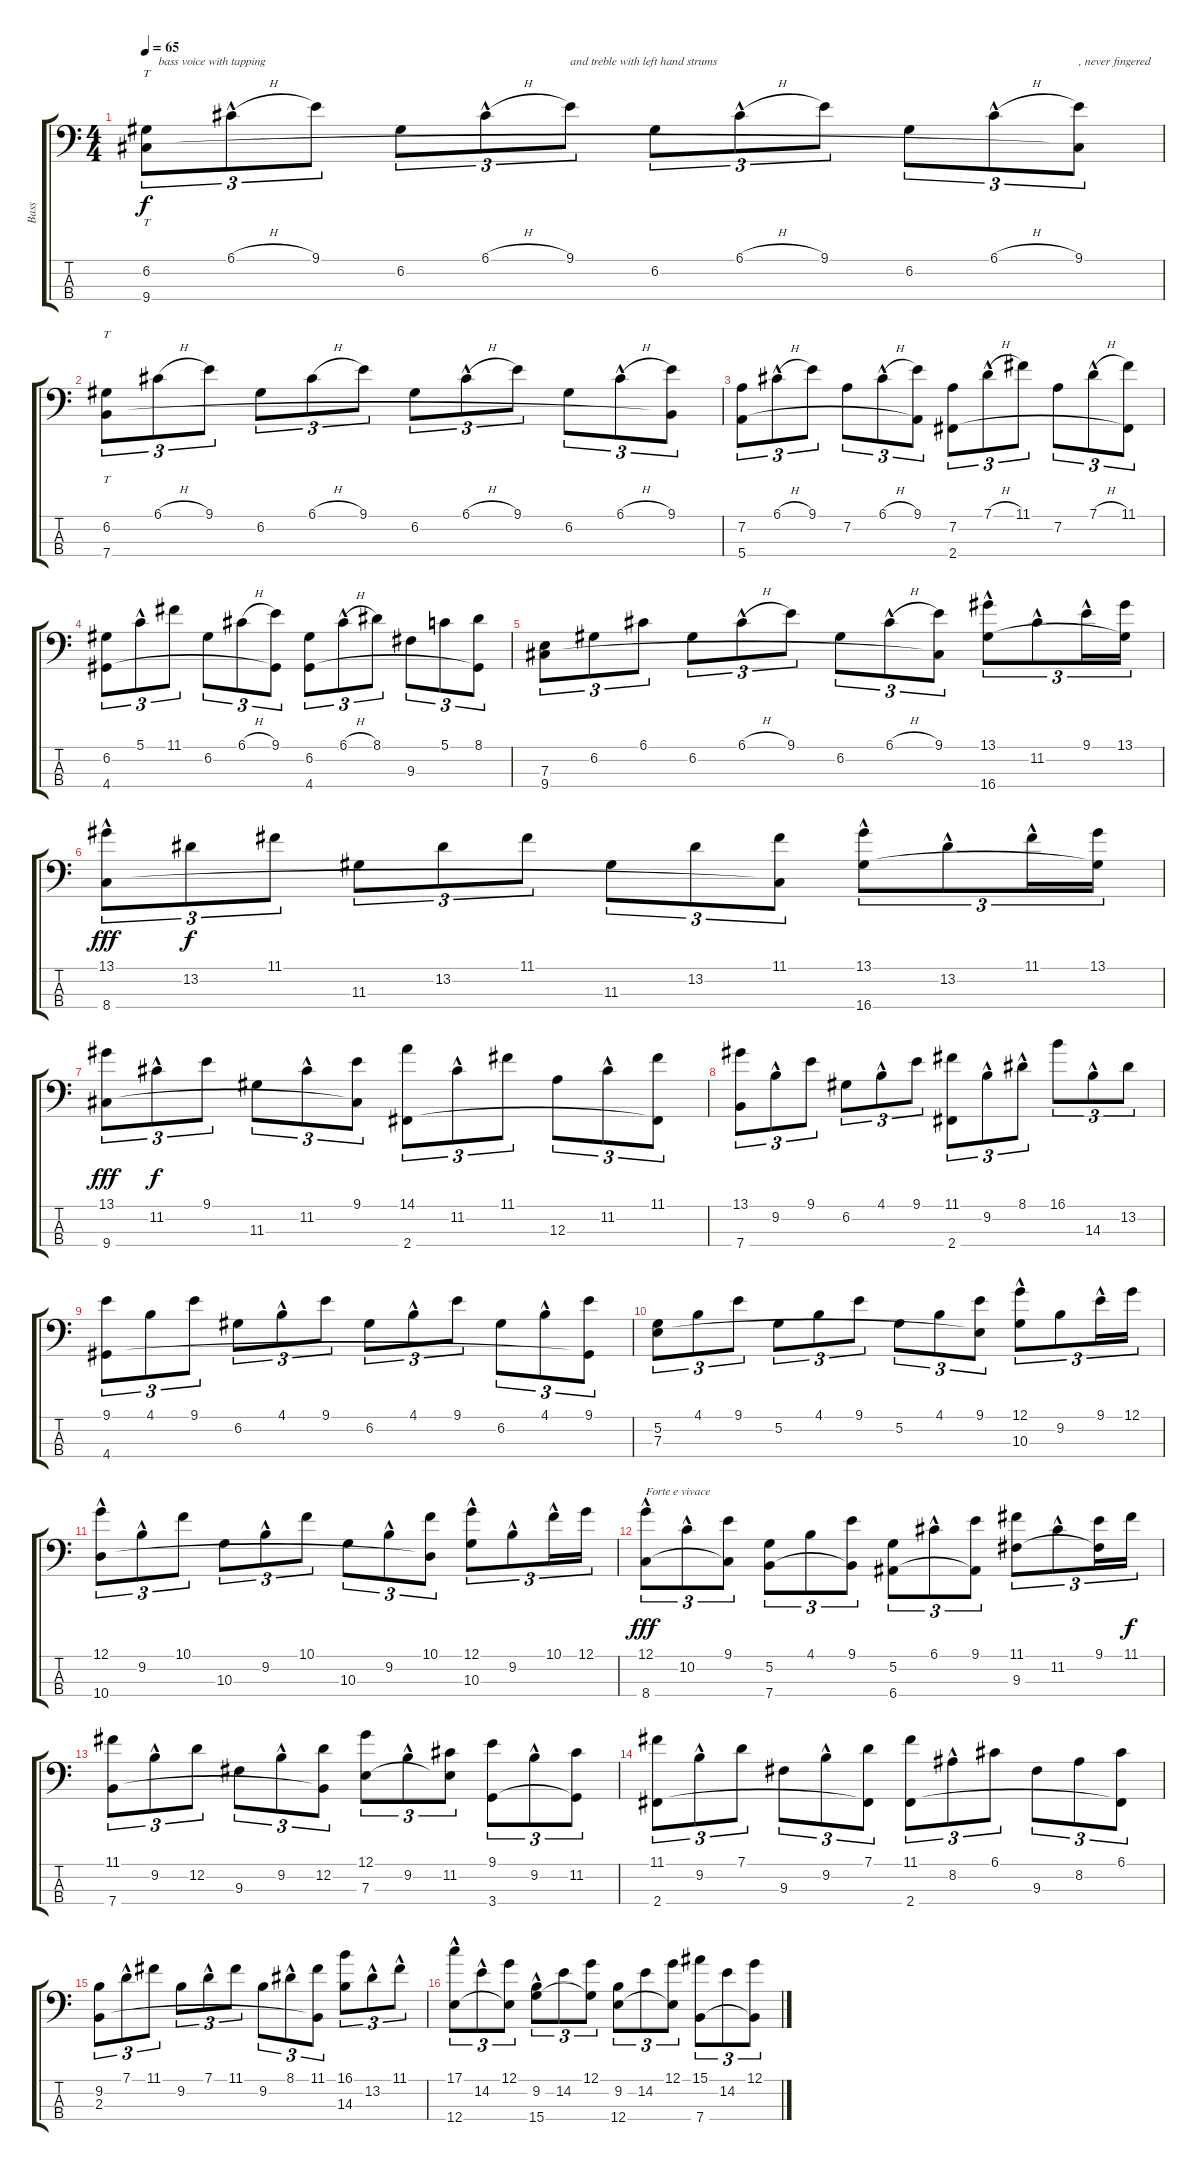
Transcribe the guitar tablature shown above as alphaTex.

\track ("Bass" "Bass") {instrument electricbassfinger}
\staff {score tabs}
\tuning (G2 D2 A1 E1) {hide}
\ts (4 4)
\tempo 65
\clef f4
\ks c
(6.2 9.4).8{tt tu (3 2) txt "    bass voice with tapping" dy f instrument electricbassfinger} 6.1{h hac}.8{tu (3 2)} 9.1.8{tu (3 2)} 6.2.8{tu (3 2)} 6.1{h hac}.8{tu (3 2)} 9.1.8{tu (3 2) txt "and treble with left hand strums"} 6.2.8{tu (3 2)} 6.1{h hac}.8{tu (3 2)} 9.1.8{tu (3 2)} 6.2.8{tu (3 2)} 6.1{h hac}.8{tu (3 2)} (9.1 9.4{t}).8{tu (3 2) txt ", never fingered"} |
(6.2 7.4).8{tt tu (3 2)} 6.1{h}.8{tu (3 2)} 9.1.8{tu (3 2)} 6.2.8{tu (3 2)} 6.1{h}.8{tu (3 2)} 9.1.8{tu (3 2)} 6.2.8{tu (3 2)} 6.1{h hac}.8{tu (3 2)} 9.1.8{tu (3 2)} 6.2.8{tu (3 2)} 6.1{h hac}.8{tu (3 2)} (9.1 7.4{t}).8{tu (3 2)} |
(7.2 5.4).8{tu (3 2)} 6.1{h hac}.8{tu (3 2)} 9.1.8{tu (3 2)} 7.2.8{tu (3 2)} 6.1{h hac}.8{tu (3 2)} (9.1 5.4{t}).8{tu (3 2)} (7.2 2.4).8{tu (3 2)} 7.1{h hac}.8{tu (3 2)} 11.1.8{tu (3 2)} 7.2.8{tu (3 2)} 7.1{h hac}.8{tu (3 2)} (11.1 2.4{t}).8{tu (3 2)} |
(6.2 4.4).8{tu (3 2)} 5.1{hac}.8{tu (3 2)} 11.1.8{tu (3 2)} 6.2.8{tu (3 2)} 6.1{h}.8{tu (3 2)} (9.1 4.4{t}).8{tu (3 2)} (6.2 4.4).8{tu (3 2)} 6.1{h hac}.8{tu (3 2)} 8.1.8{tu (3 2)} 9.3.8{tu (3 2)} 5.1.8{tu (3 2)} (8.1 4.4{t}).8{tu (3 2)} |
(7.3 9.4).8{tu (3 2)} 6.2.8{tu (3 2)} 6.1.8{tu (3 2)} 6.2.8{tu (3 2)} 6.1{h hac}.8{tu (3 2)} 9.1.8{tu (3 2)} 6.2.8{tu (3 2)} 6.1{h hac}.8{tu (3 2)} (9.1 9.4{t}).8{tu (3 2)} (13.1{hac} 16.4).8{tu (3 2)} 11.2{hac}.8{tu (3 2)} 9.1{hac}.16{tu (3 2)} (13.1 16.4{t}).16{tu (3 2)} |
(13.1{hac} 8.4).8{tu (3 2) dy fff} 13.2.8{tu (3 2) dy f} 11.1.8{tu (3 2)} 11.3.8{tu (3 2)} 13.2.8{tu (3 2)} 11.1.8{tu (3 2)} 11.3.8{tu (3 2)} 13.2.8{tu (3 2)} (11.1 8.4{t}).8{tu (3 2)} (13.1{hac} 16.4).8{tu (3 2)} 13.2{hac}.8{tu (3 2)} 11.1{hac}.16{tu (3 2)} (13.1 16.4{t}).16{tu (3 2)} |
(13.1 9.4).8{tu (3 2) dy fff} 11.2{hac}.8{tu (3 2) dy f} 9.1.8{tu (3 2)} 11.3.8{tu (3 2)} 11.2{hac}.8{tu (3 2)} (9.1 9.4{t}).8{tu (3 2)} (14.1 2.4).8{tu (3 2)} 11.2{hac}.8{tu (3 2)} 11.1.8{tu (3 2)} 12.3.8{tu (3 2)} 11.2{hac}.8{tu (3 2)} (11.1 2.4{t}).8{tu (3 2)} |
(13.1 7.4).8{tu (3 2)} 9.2{hac}.8{tu (3 2)} 9.1.8{tu (3 2)} 6.2.8{tu (3 2)} 4.1{hac}.8{tu (3 2)} 9.1.8{tu (3 2)} (11.1 2.4).8{tu (3 2)} 9.2{hac}.8{tu (3 2)} 8.1{hac}.8{tu (3 2)} 16.1.8{tu (3 2)} 14.3{hac}.8{tu (3 2)} 13.2.8{tu (3 2)} |
(9.1 4.4).8{tu (3 2)} 4.1.8{tu (3 2)} 9.1.8{tu (3 2)} 6.2.8{tu (3 2)} 4.1{hac}.8{tu (3 2)} 9.1.8{tu (3 2)} 6.2.8{tu (3 2)} 4.1{hac}.8{tu (3 2)} 9.1.8{tu (3 2)} 6.2.8{tu (3 2)} 4.1{hac}.8{tu (3 2)} (9.1 4.4{t}).8{tu (3 2)} |
(5.2 7.3).8{tu (3 2)} 4.1.8{tu (3 2)} 9.1.8{tu (3 2)} 5.2.8{tu (3 2)} 4.1.8{tu (3 2)} 9.1.8{tu (3 2)} 5.2.8{tu (3 2)} 4.1.8{tu (3 2)} (9.1 7.3{t}).8{tu (3 2)} (12.1{hac} 10.3).8{tu (3 2)} 9.2.8{tu (3 2)} 9.1{hac}.16{tu (3 2)} 12.1.16{tu (3 2)} |
(12.1{hac} 10.4).8{tu (3 2)} 9.2{hac}.8{tu (3 2)} 10.1.8{tu (3 2)} 10.3.8{tu (3 2)} 9.2{hac}.8{tu (3 2)} 10.1.8{tu (3 2)} 10.3.8{tu (3 2)} 9.2{hac}.8{tu (3 2)} (10.1 10.4{t}).8{tu (3 2)} (12.1{hac} 10.3).8{tu (3 2)} 9.2{hac}.8{tu (3 2)} 10.1{hac}.16{tu (3 2)} 12.1.16{tu (3 2)} |
(12.1{hac} 8.4).8{tu (3 2) txt "Forte e vivace" dy fff} 10.2{hac}.8{tu (3 2)} (9.1 8.4{t}).8{tu (3 2)} (5.2 7.4).8{tu (3 2)} 4.1.8{tu (3 2)} (9.1 7.4{t}).8{tu (3 2)} (5.2 6.4).8{tu (3 2)} 6.1{hac}.8{tu (3 2)} (9.1 6.4{t}).8{tu (3 2)} (11.1 9.3).8{tu (3 2)} 11.2{hac}.8{tu (3 2)} (9.1 9.3{t}).16{tu (3 2)} 11.1.16{tu (3 2) dy f} |
(11.1 7.4).8{tu (3 2)} 9.2{hac}.8{tu (3 2)} 12.2.8{tu (3 2)} 9.3.8{tu (3 2)} 9.2{hac}.8{tu (3 2)} (12.2 7.4{t}).8{tu (3 2)} (12.1 7.3).8{tu (3 2)} 9.2{hac}.8{tu (3 2)} (11.2 7.3{t}).8{tu (3 2)} (9.1 3.4).8{tu (3 2)} 9.2{hac}.8{tu (3 2)} (11.2 3.4{t}).8{tu (3 2)} |
(11.1 2.4).8{tu (3 2)} 9.2{hac}.8{tu (3 2)} 7.1.8{tu (3 2)} 9.3.8{tu (3 2)} 9.2{hac}.8{tu (3 2)} (7.1 2.4{t}).8{tu (3 2)} (11.1 2.4).8{tu (3 2)} 8.2{hac}.8{tu (3 2)} 6.1.8{tu (3 2)} 9.3.8{tu (3 2)} 8.2.8{tu (3 2)} (6.1 2.4{t}).8{tu (3 2)} |
(9.2 2.3).8{tu (3 2)} 7.1{hac}.8{tu (3 2)} 11.1.8{tu (3 2)} 9.2.8{tu (3 2)} 7.1{hac}.8{tu (3 2)} 11.1.8{tu (3 2)} 9.2.8{tu (3 2)} 8.1{hac}.8{tu (3 2)} (11.1 2.3{t}).8{tu (3 2)} (16.1 14.3).8{tu (3 2)} 13.2{hac}.8{tu (3 2)} 11.1{hac}.8{tu (3 2)} |
(17.1{hac} 12.4).8{tu (3 2)} 14.2{hac}.8{tu (3 2)} (12.1 12.4{t}).8{tu (3 2)} (9.2{hac} 15.4).8{tu (3 2)} 14.2.8{tu (3 2)} (12.1 15.4{t}).8{tu (3 2)} (9.2 12.4).8{tu (3 2)} 14.2.8{tu (3 2)} (12.1 12.4{t}).8{tu (3 2)} (15.1 7.4).8{tu (3 2)} 14.2.8{tu (3 2)} (12.1 7.4{t}).8{tu (3 2)}
